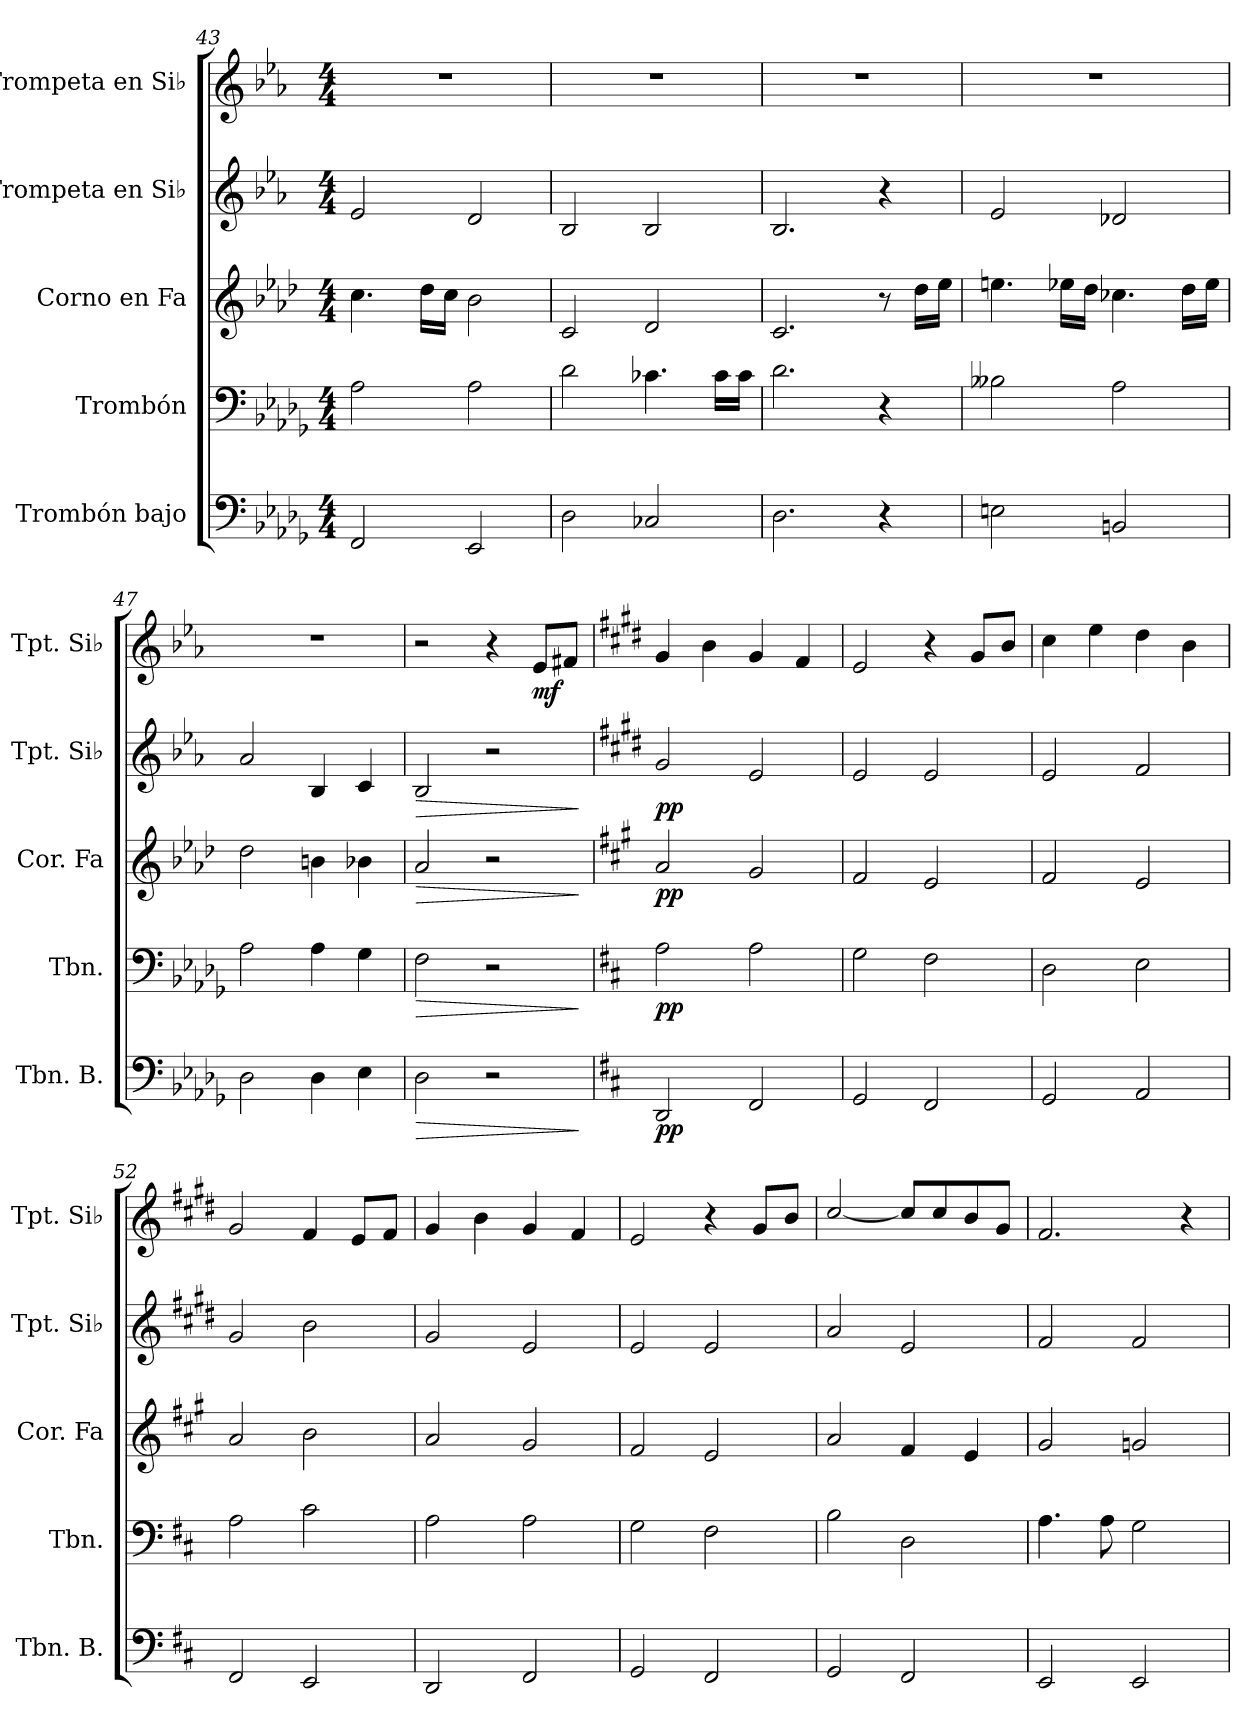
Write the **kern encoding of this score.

**kern	**dynam	**kern	**dynam	**kern	**dynam	**kern	**dynam	**kern	**dynam
*part5	*part5	*part4	*part4	*part3	*part3	*part2	*part2	*part1	*part1
*staff5	*staff5	*staff4	*staff4	*staff3	*staff3	*staff2	*staff2	*staff1	*staff1
*I"Trombón bajo	*	*I"Trombón	*	*I"Corno en Fa	*	*I"Trompeta en Si♭	*	*I"Trompeta en Si♭	*
*I'Tbn. B.	*	*I'Tbn.	*	*I'Cor. Fa	*	*I'Tpt. Si♭	*	*I'Tpt. Si♭	*
*clefF4	*	*clefF4	*	*clefG2	*	*clefG2	*	*clefG2	*
*	*	*	*	*ITrd4c7	*	*ITrd1c2	*	*ITrd1c2	*
*k[b-e-a-d-g-]	*	*k[b-e-a-d-g-]	*	*k[b-e-a-d-g-]	*	*k[b-e-a-d-g-]	*	*k[b-e-a-d-g-]	*
*M4/4	*	*M4/4	*	*M4/4	*	*M4/4	*	*M4/4	*
=43	=43	=43	=43	=43	=43	=43	=43	=43	=43
2FF/	.	2A-\	.	4.f\	.	2d-/	.	1r	.
.	.	.	.	16g-\LL	.	.	.	.	.
.	.	.	.	16f\JJ	.	.	.	.	.
2EE-/	.	2A-\	.	2e-\	.	2c/	.	.	.
=44	=44	=44	=44	=44	=44	=44	=44	=44	=44
2D-\	.	2d-\	.	2F/	.	2A-/	.	1r	.
2C-X/	.	4.c-X\	.	2G-/	.	2A-/	.	.	.
.	.	16c-\LL	.	.	.	.	.	.	.
.	.	16c-\JJ	.	.	.	.	.	.	.
!!LO:LB:g=z
=45	=45	=45	=45	=45	=45	=45	=45	=45	=45
2.D-\	.	2.d-\	.	2.F/	.	2.A-/	.	1r	.
4r	.	4r	.	8r	.	4r	.	.	.
.	.	.	.	16g-\LL	.	.	.	.	.
.	.	.	.	16a-\JJ	.	.	.	.	.
=46	=46	=46	=46	=46	=46	=46	=46	=46	=46
2En\	.	2B--X\	.	4.an\	.	2d-/	.	1r	.
.	.	.	.	16a-X\LL	.	.	.	.	.
.	.	.	.	16g-\JJ	.	.	.	.	.
2BBn/	.	2A-\	.	4.f-X\	.	2c-X/	.	.	.
.	.	.	.	16g-\LL	.	.	.	.	.
.	.	.	.	16a-\JJ	.	.	.	.	.
=47	=47	=47	=47	=47	=47	=47	=47	=47	=47
2D-\	.	2A-\	.	2g-\	.	2g-/	.	1r	.
4D-\	.	4A-\	.	4en\	.	4A-/	.	.	.
4E-\	.	4G-\	.	4e-X\	.	4B-/	.	.	.
=48	=48	=48	=48	=48	=48	=48	=48	=48	=48
!	!LO:HP:b	!	!LO:HP:b	!	!LO:HP:b	!	!LO:HP:b	!	!
2D-\	>	2F\	>	2d-/	>	2A-/	>	2r	.
2r	.	2r	.	2r	.	2r	.	4r	.
!	!	!	!	!	!	!	!	!	!LO:DY:b
.	.	.	.	.	.	.	.	8d-/L	mf
.	.	.	.	.	.	.	.	8en/J	.
.	]	.	]	.	]	.	]	.	.
=49	=49	=49	=49	=49	=49	=49	=49	=49	=49
*k[f#c#]	*	*k[f#c#]	*	*k[f#c#]	*	*k[f#c#]	*	*k[f#c#]	*
!	!LO:DY:b	!	!LO:DY:b	!	!LO:DY:b	!	!LO:DY:b	!	!
2DD/	pp	2A\	pp	2d/	pp	2f#/	pp	4f#/	.
.	.	.	.	.	.	.	.	4a\	.
2FF#/	.	2A\	.	2c#/	.	2d/	.	4f#/	.
.	.	.	.	.	.	.	.	4e/	.
=50	=50	=50	=50	=50	=50	=50	=50	=50	=50
2GG/	.	2G\	.	2B/	.	2d/	.	2d/	.
2FF#/	.	2F#\	.	2A/	.	2d/	.	4r	.
.	.	.	.	.	.	.	.	8f#/L	.
.	.	.	.	.	.	.	.	8a/J	.
!!LO:PB:g=z
=51	=51	=51	=51	=51	=51	=51	=51	=51	=51
2GG/	.	2D\	.	2B/	.	2d/	.	4b\	.
.	.	.	.	.	.	.	.	4dd\	.
2AA/	.	2E\	.	2A/	.	2e/	.	4cc#\	.
.	.	.	.	.	.	.	.	4a\	.
=52	=52	=52	=52	=52	=52	=52	=52	=52	=52
2FF#/	.	2A\	.	2d/	.	2f#/	.	2f#/	.
2EE/	.	2c#\	.	2e\	.	2a\	.	4e/	.
.	.	.	.	.	.	.	.	8d/L	.
.	.	.	.	.	.	.	.	8e/J	.
=53	=53	=53	=53	=53	=53	=53	=53	=53	=53
2DD/	.	2A\	.	2d/	.	2f#/	.	4f#/	.
.	.	.	.	.	.	.	.	4a\	.
2FF#/	.	2A\	.	2c#/	.	2d/	.	4f#/	.
.	.	.	.	.	.	.	.	4e/	.
=54	=54	=54	=54	=54	=54	=54	=54	=54	=54
2GG/	.	2G\	.	2B/	.	2d/	.	2d/	.
2FF#/	.	2F#\	.	2A/	.	2d/	.	4r	.
.	.	.	.	.	.	.	.	8f#/L	.
.	.	.	.	.	.	.	.	8a/J	.
=55	=55	=55	=55	=55	=55	=55	=55	=55	=55
2GG/	.	2B\	.	2d/	.	2g/	.	[2b/	.
2FF#/	.	2D\	.	4B/	.	2d/	.	8b/L]	.
.	.	.	.	.	.	.	.	8b/	.
.	.	.	.	4A/	.	.	.	8a/	.
.	.	.	.	.	.	.	.	8f#/J	.
=56	=56	=56	=56	=56	=56	=56	=56	=56	=56
2EE/	.	4.A\	.	2c#/	.	2e/	.	2.e/	.
.	.	8A\	.	.	.	.	.	.	.
2EE/	.	2G\	.	2cn/	.	2e/	.	.	.
.	.	.	.	.	.	.	.	4r	.
=	=	=	=	=	=	=	=	=	=
*-	*-	*-	*-	*-	*-	*-	*-	*-	*-
